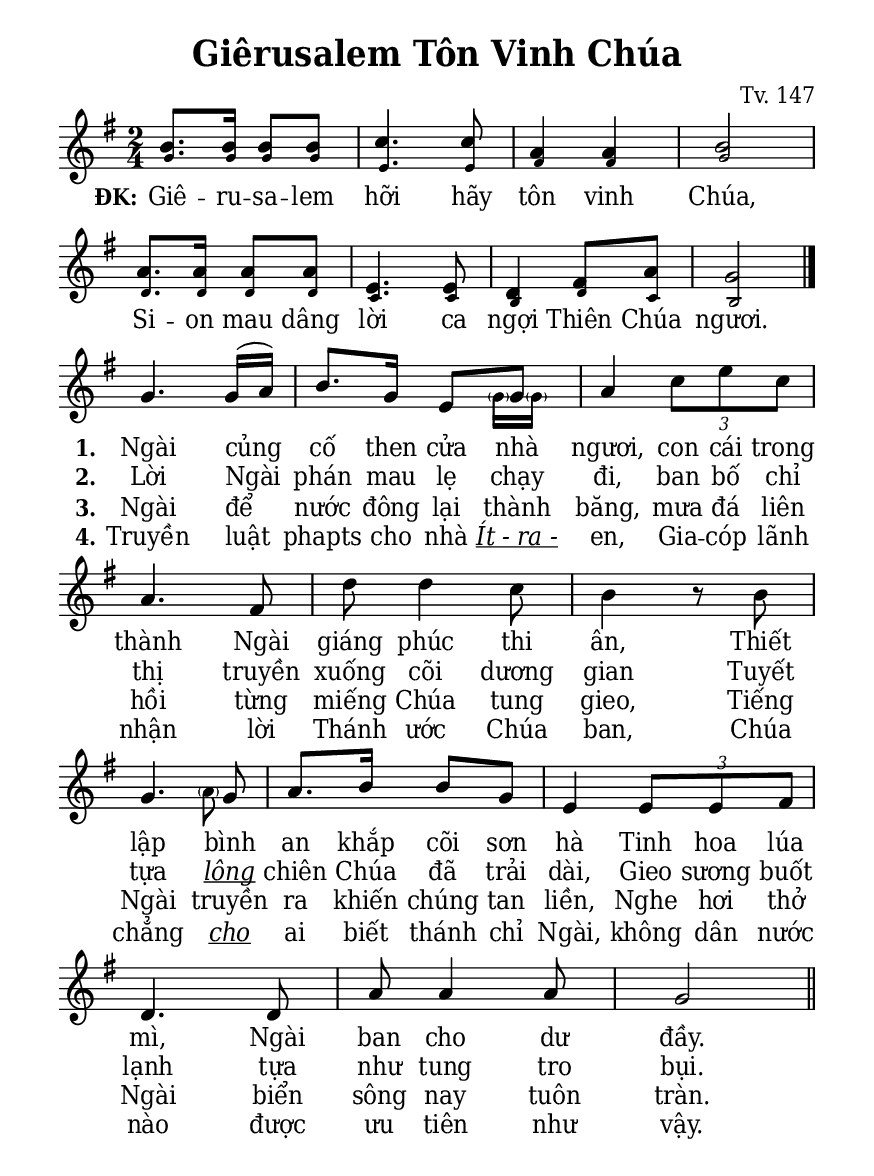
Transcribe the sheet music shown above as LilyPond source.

% Cài đặt chung\
\version "2.22.1"
\include "english.ly"

\header {
  title = "Giêrusalem Tôn Vinh Chúa"
  composer = "Tv. 147"
  %arranger = "Lm. Kim Long"
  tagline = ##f
}

% Nhạc phiên khúc
nhacPhienKhucSop = \relative c'' {
  b8. b16 b8 b |
  c4. c8 |
  a4 a |
  b2 |
  a8. a16 a8 a |
  e4. e8 |
  d4 fs8 a |
  g2 \bar "|." \break
  
  g4. g16 (a) |
  b8. g16 e8
  <<
    {
      \voiceOne
      g8
    }
    \new Voice = "splitpart" {
      \voiceTwo
      \once \override NoteColumn.force-hshift = #-1.6
      \tweak font-size #-2
      \parenthesize
      g16
      \once \override NoteColumn.force-hshift = #-1.3
      \tweak font-size #-2
      \parenthesize
      g
    }
  >>
  \oneVoice
  a4 \tuplet 3/2 { c8 e c } |
  a4. fs8 |
  d' d4 c8 |
  b4 r8 b |
  g4.
  <<
    {
      \voiceOne
      g8
    }
    \new Voice = "splitpart" {
      \voiceTwo
      \once \override NoteColumn.force-hshift = #-1.5
      \tweak font-size #-2
      \parenthesize
      a8
    }
  >>
  \oneVoice
  a8. b16 b8 g |
  e4 \tuplet 3/2 { e8 e fs } |
  d4. d8 |
  a' a4 a8 |
  g2 \bar "||"
}

nhacPhienKhucAlto = \relative c'' {
  g8. g16 g8 g |
  e4. e8 |
  fs4 fs |
  g2 |
  d8. d16 d8 d |
  c4. c8 |
  b4 d8 c |
  b2
}

% Lời phiên khúc
loiPhienKhucSop = \lyrics {
  \set stanza = "ĐK:"
  Giê -- ru -- sa -- lem hỡi hãy tôn vinh Chúa,
  Si -- on mau dâng lời ca ngợi Thiên Chúa ngươi.
  <<
    {
      \set stanza = "1."
      Ngài củng cố then cửa nhà ngươi,
      con cái trong thành Ngài giáng phúc thi ân,
      Thiết lập bình an khắp cõi sơn hà
      Tinh hoa lúa mì, Ngài ban cho dư đầy.
    }
    \new Lyrics {
	    \set associatedVoice = "beSop"
	    \set stanza = "2."
	    Lời Ngài phán mau lẹ chạy đi,
	    ban bố chỉ thị truyền xuống cõi dương gian
	    Tuyết tựa \markup { \italic \underline "lông" }
	    chiên Chúa đã trải dài,
	    Gieo sương buốt lạnh tựa như tung tro bụi.
    }
    \new Lyrics {
	    \set associatedVoice = "beSop"
	    \set stanza = "3."
	    Ngài để nước đông lại thành băng,
	    mưa đá liên hồi từng miếng Chúa tung gieo,
	    Tiếng Ngài truyền ra khiến chúng tan liền,
	    Nghe hơi thở Ngài biển sông nay tuôn tràn.
    }
    \new Lyrics {
	    \set associatedVoice = "beSop"
	    \set stanza = "4."
	    Truyền luật phapts cho nhà
	    \markup { \italic \underline "Ít - ra -" }
	    en,
	    Gia -- cóp lãnh nhận lời Thánh ước Chúa ban,
	    Chúa chẳng \markup { \italic \underline "cho" }
	    ai biết thánh chỉ Ngài,
	    không dân nước nào được ưu tiên như vậy.
    }
  >>
}

% Dàn trang
\paper {
  #(set-paper-size "a5")
  top-margin = 10\mm
  bottom-margin = 10\mm
  left-margin = 10\mm
  right-margin = 10\mm
  indent = #0
  #(define fonts
	 (make-pango-font-tree "Deja Vu Serif Condensed"
	 		       "Deja Vu Serif Condensed"
			       "Deja Vu Serif Condensed"
			       (/ 20 20)))
  print-page-number = ##f
  page-count = #1
}

TongNhip = {
  \key g \major \time 2/4
  \set Timing.beamExceptions = #'()
  \set Timing.baseMoment = #(ly:make-moment 1/4)
}

% Đổi kích thước nốt cho bè phụ
notBePhu =
#(define-music-function (font-size music) (number? ly:music?)
   (for-some-music
     (lambda (m)
       (if (music-is-of-type? m 'rhythmic-event)
           (begin
             (set! (ly:music-property m 'tweaks)
                   (cons `(font-size . ,font-size)
                         (ly:music-property m 'tweaks)))
             #t)
           #f))
     music)
   music)

\score {
  \new ChoirStaff <<
    \new Staff \with {
        \consists "Merge_rests_engraver"
        printPartCombineTexts = ##f
      }
      <<
      \new Voice \TongNhip \partCombine 
        \nhacPhienKhucSop
        \notBePhu -3 { \nhacPhienKhucAlto }
      \new NullVoice = beSop \nhacPhienKhucSop
      \new Lyrics \lyricsto beSop \loiPhienKhucSop
      >>
  >>
  \layout {
    %\override Staff.TimeSignature.transparent = ##t
    \override Lyrics.LyricSpace.minimum-distance = #0.8
    \override Score.BarNumber.break-visibility = ##(#f #f #f)
    \override Score.SpacingSpanner.uniform-stretching = ##t
  } 
}
